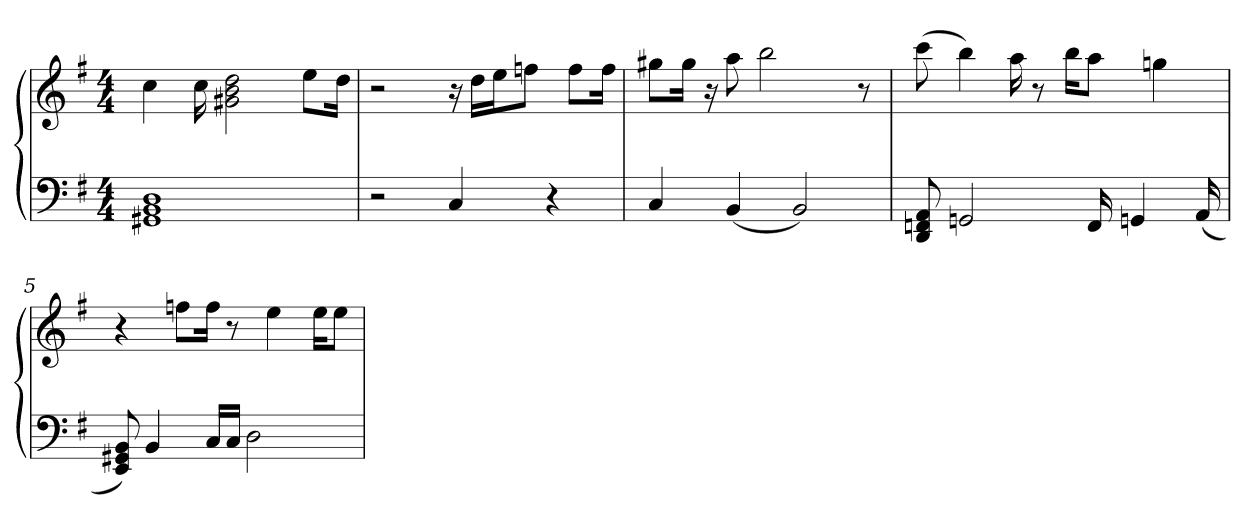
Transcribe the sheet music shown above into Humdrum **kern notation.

**kern	**kern
*part1	*part1
*staff2	*staff1
*clefF4	*clefG2
*k[f#]	*k[f#]
*M4/4	*M4/4
=1	=1
1GG#X 1BB 1D	4cc
.	16cc
.	2g#X 2b 2dd
.	8ee\L
.	16dd\Jk
=2	=2
2r	2r
4C	16r
.	16dd\KL
.	16ee\K
.	8ffn\J
4r	.
.	8ff\L
.	16ff\Jk
=3	=3
4C	8gg#X\L
.	16gg#\Jk
.	16r
(4BB	8aa
.	2bb
2BB)	.
.	8r
=4	=4
8DD 8FFn 8AA	(8ccc
2GGn	4bb)
.	16aa
.	8r
.	16bb\KL
16FF	8aa\J
4GGn	.
.	4ggn
(16AA	.
=5	=5
8EE 8GG#X 8BB)	4r
4BB	.
.	8ffn\L
16C/LL	16ff\Jk
16C/JJ	8r
2D	.
.	4ee
.	16ee\KL
.	8ee\J
=	=
*-	*-
